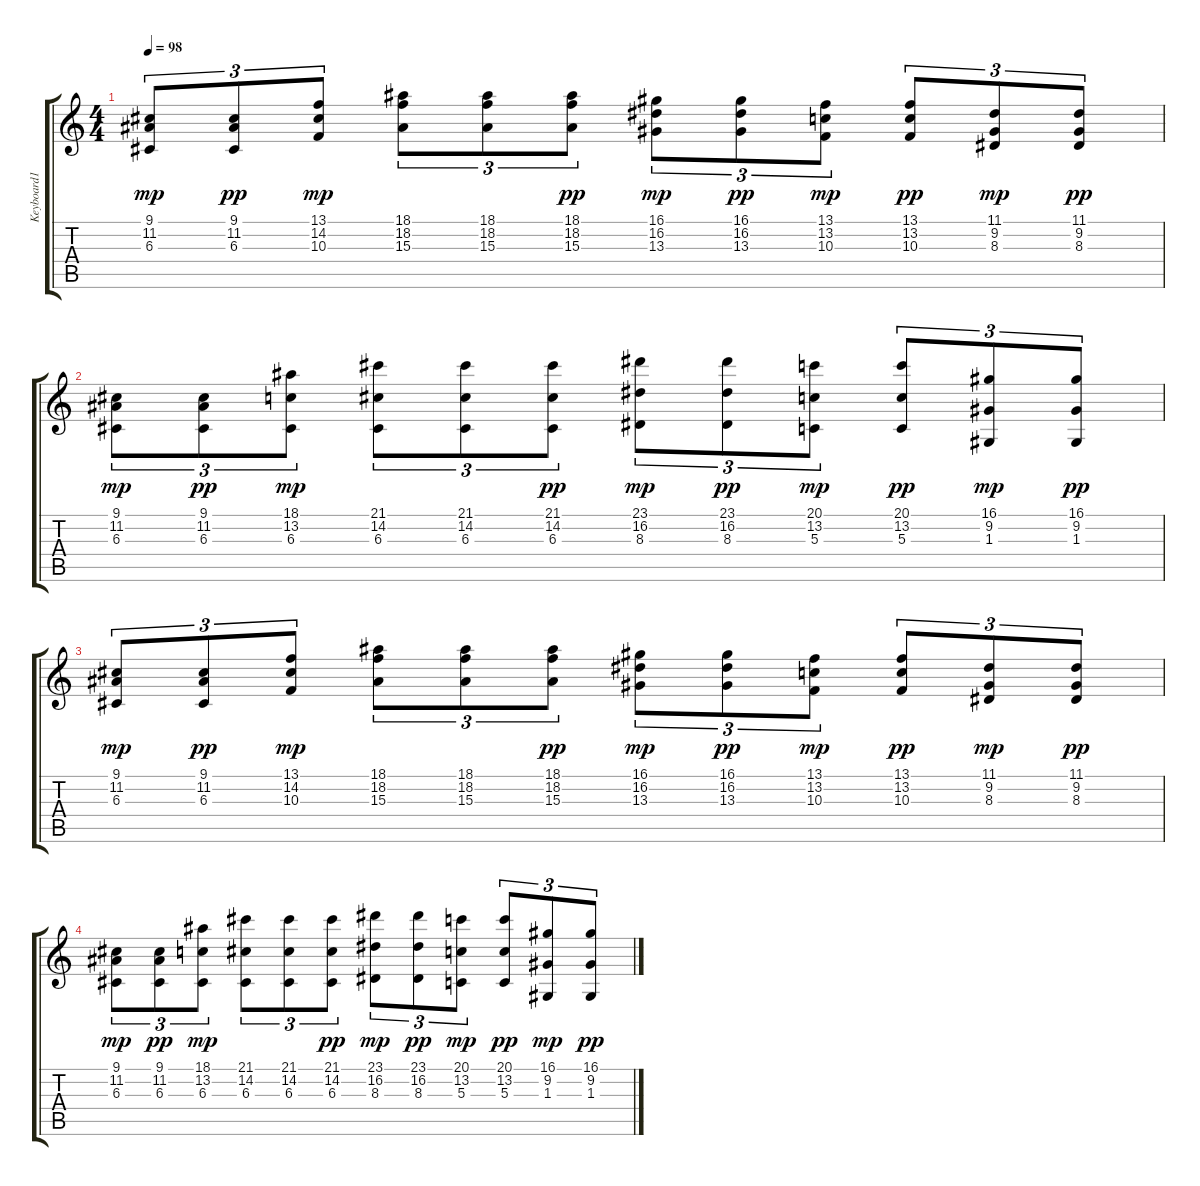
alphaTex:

\track ("Keyboard1" "Keyboard1") {instrument brasssection}
\staff {score tabs}
\tuning (E4 B3 G3 D3 A2 E2) {hide}
\ts (4 4)
\tempo 98
\clef g2
\ks c
(9.1 11.2 6.3).8{tu (3 2) dy mp volume 13} (9.1 11.2 6.3).8{tu (3 2) dy pp} (13.1 14.2 10.3).8{tu (3 2) dy mp} (18.1 18.2 15.3).8{tu (3 2)} (18.1 18.2 15.3).8{tu (3 2)} (18.1 18.2 15.3).8{tu (3 2) dy pp} (16.1 16.2 13.3).8{tu (3 2) dy mp} (16.1 16.2 13.3).8{tu (3 2) dy pp} (13.1 13.2 10.3).8{tu (3 2) dy mp} (13.1 13.2 10.3).8{tu (3 2) dy pp} (11.1 9.2 8.3).8{tu (3 2) dy mp} (11.1 9.2 8.3).8{tu (3 2) dy pp} |
(9.1 11.2 6.3).8{tu (3 2) dy mp} (9.1 11.2 6.3).8{tu (3 2) dy pp} (18.1 13.2 6.3).8{tu (3 2) dy mp} (21.1 14.2 6.3).8{tu (3 2)} (21.1 14.2 6.3).8{tu (3 2)} (21.1 14.2 6.3).8{tu (3 2) dy pp} (23.1 16.2 8.3).8{tu (3 2) dy mp} (23.1 16.2 8.3).8{tu (3 2) dy pp} (20.1 13.2 5.3).8{tu (3 2) dy mp} (20.1 13.2 5.3).8{tu (3 2) dy pp} (16.1 9.2 1.3).8{tu (3 2) dy mp} (16.1 9.2 1.3).8{tu (3 2) dy pp} |
(9.1 11.2 6.3).8{tu (3 2) dy mp} (9.1 11.2 6.3).8{tu (3 2) dy pp} (13.1 14.2 10.3).8{tu (3 2) dy mp} (18.1 18.2 15.3).8{tu (3 2)} (18.1 18.2 15.3).8{tu (3 2)} (18.1 18.2 15.3).8{tu (3 2) dy pp} (16.1 16.2 13.3).8{tu (3 2) dy mp} (16.1 16.2 13.3).8{tu (3 2) dy pp} (13.1 13.2 10.3).8{tu (3 2) dy mp} (13.1 13.2 10.3).8{tu (3 2) dy pp} (11.1 9.2 8.3).8{tu (3 2) dy mp} (11.1 9.2 8.3).8{tu (3 2) dy pp} |
(9.1 11.2 6.3).8{tu (3 2) dy mp} (9.1 11.2 6.3).8{tu (3 2) dy pp} (18.1 13.2 6.3).8{tu (3 2) dy mp} (21.1 14.2 6.3).8{tu (3 2)} (21.1 14.2 6.3).8{tu (3 2)} (21.1 14.2 6.3).8{tu (3 2) dy pp} (23.1 16.2 8.3).8{tu (3 2) dy mp} (23.1 16.2 8.3).8{tu (3 2) dy pp} (20.1 13.2 5.3).8{tu (3 2) dy mp} (20.1 13.2 5.3).8{tu (3 2) dy pp} (16.1 9.2 1.3).8{tu (3 2) dy mp} (16.1 9.2 1.3).8{tu (3 2) dy pp}
